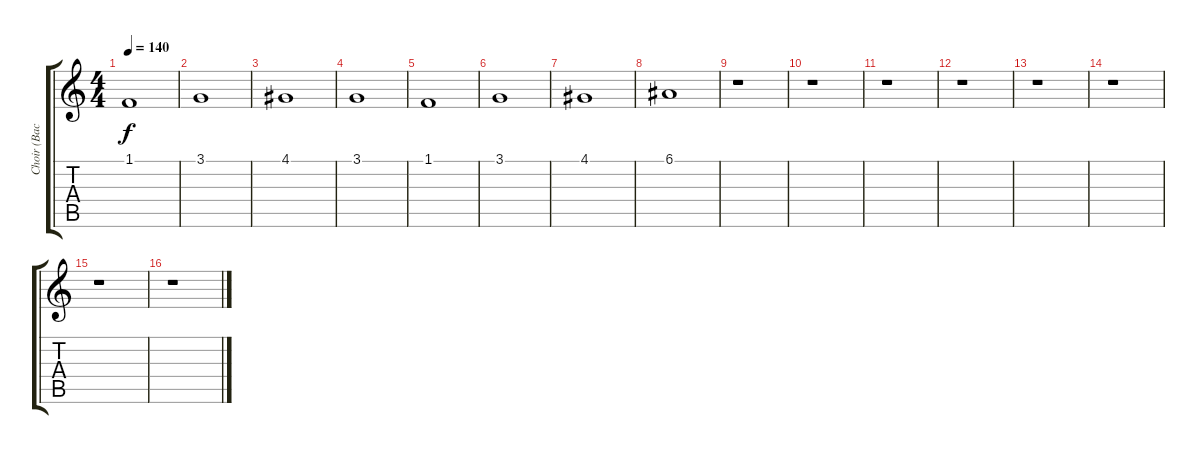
\track ("Choir (Backing)" "Choir (Bac") {instrument choiraahs}
\staff {score tabs}
\tuning (E4 B3 G3 D3 A2 E2) {hide}
\ts (4 4)
\tempo 140
\clef g2
\ks c
1.1.1{dy f volume 6} |
3.1.1{volume 6} |
4.1.1{volume 7} |
3.1.1{volume 7} |
1.1.1{volume 6} |
3.1.1{volume 7} |
4.1.1{volume 8} |
6.1.1{volume 9} |
r.1 |
r.1 |
r.1 |
r.1 |
r.1 |
r.1 |
r.1 |
r.1
